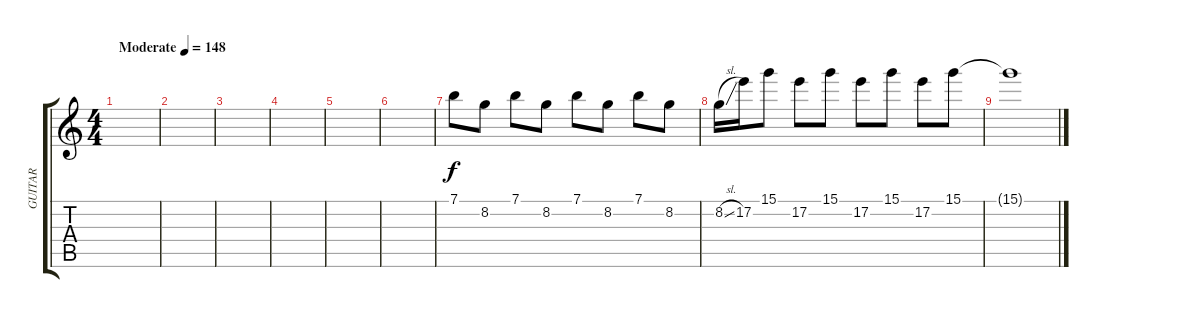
\track ("GUITAR" "GUITAR") {instrument overdrivenguitar}
\staff {score tabs}
\tuning (E4 B3 G3 D3 A2 E2) {hide}
\ts (4 4)
\tempo (148 "Moderate")
\clef g2
\ks c
|
|
|
|
|
|
7.1.8 8.2.8 7.1.8 8.2.8 7.1.8 8.2.8 7.1.8 8.2.8 |
8.2{sl}.16 17.2.16 15.1.8 17.2.8 15.1.8 17.2.8 15.1.8 17.2.8 15.1.8 |
15.1{t}.1
